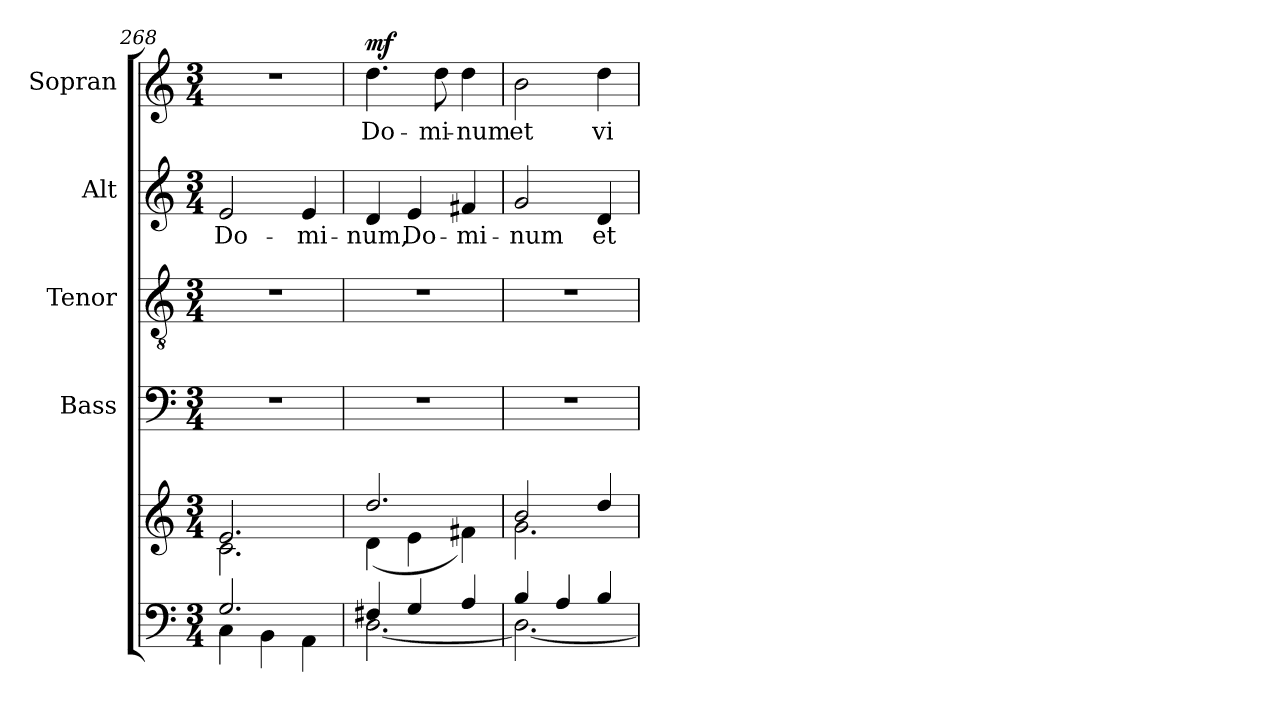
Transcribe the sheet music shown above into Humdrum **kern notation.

**kern	**kern	**kern	**kern	**kern	**text	**kern	**text	**dynam
*part5	*part5	*part4	*part3	*part2	*part2	*part1	*part1	*part1
*staff6	*staff5	*staff4	*staff3	*staff2	*staff2	*staff1	*staff1	*staff1
*	*	*I"Bass	*I"Tenor	*I"Alt	*	*I"Sopran	*	*
*	*	*I'B.	*I'T.	*I'A.	*	*I'S.	*	*
!!LO:PB:g=z
*clefF4	*clefG2	*clefF4	*clefGv2	*clefG2	*	*clefG2	*	*
*k[]	*k[]	*k[]	*k[]	*k[]	*	*k[]	*	*
*C:	*C:	*C:	*C:	*C:	*	*C:	*	*
*M3/4	*M3/4	*M3/4	*M3/4	*M3/4	*	*M3/4	*	*
=268	=268	=268	=268	=268	=268	=268	=268	=268
*^	*^	*	*	*	*	*	*	*
!	!	!	!	!	!	!	!LO:LY:b	!	!	!
2.G/	4C\	2.e/	2.c\	2.r	2.r	2e/	Do-	2.r	.	.
.	4BB\	.	.	.	.	.	.	.	.	.
!	!	!	!	!	!	!	!LO:LY:b	!	!	!
.	4AA\	.	.	.	.	4e/	-mi-	.	.	.
=269	=269	=269	=269	=269	=269	=269	=269	=269	=269	=269
!	!	!	!	!	!	!	!LO:LY:b	!	!LO:LY:b	!LO:DY:a
4F#X/	[<2.D\	2.dd/	(<4d\	2.r	2.r	4d/	-num,	4.dd\	Do-	mf
!	!	!	!	!	!	!	!LO:LY:b	!	!	!
4G/	.	.	4e\	.	.	4e/	Do-	.	.	.
!	!	!	!	!	!	!	!	!	!LO:LY:b	!
.	.	.	.	.	.	.	.	8dd\	-mi-	.
!	!	!	!	!	!	!	!LO:LY:b	!	!LO:LY:b	!
4A/	.	.	4f#X\)	.	.	4f#X/	-mi-	4dd\	-num	.
=270	=270	=270	=270	=270	=270	=270	=270	=270	=270	=270
!	!	!	!	!	!	!	!LO:LY:b	!	!LO:LY:b	!
4B/	2.D\_	2b/	2.g\	2.r	2.r	2g/	-num	2b\	et	.
4A/	.	.	.	.	.	.	.	.	.	.
!	!	!	!	!	!	!	!LO:LY:b	!	!LO:LY:b	!
4B/	.	4dd/	.	.	.	4d/	et	4dd\	vi-	.
*v	*v	*	*	*	*	*	*	*	*	*
*	*v	*v	*	*	*	*	*	*	*
=	=	=	=	=	=	=	=	=
*-	*-	*-	*-	*-	*-	*-	*-	*-
